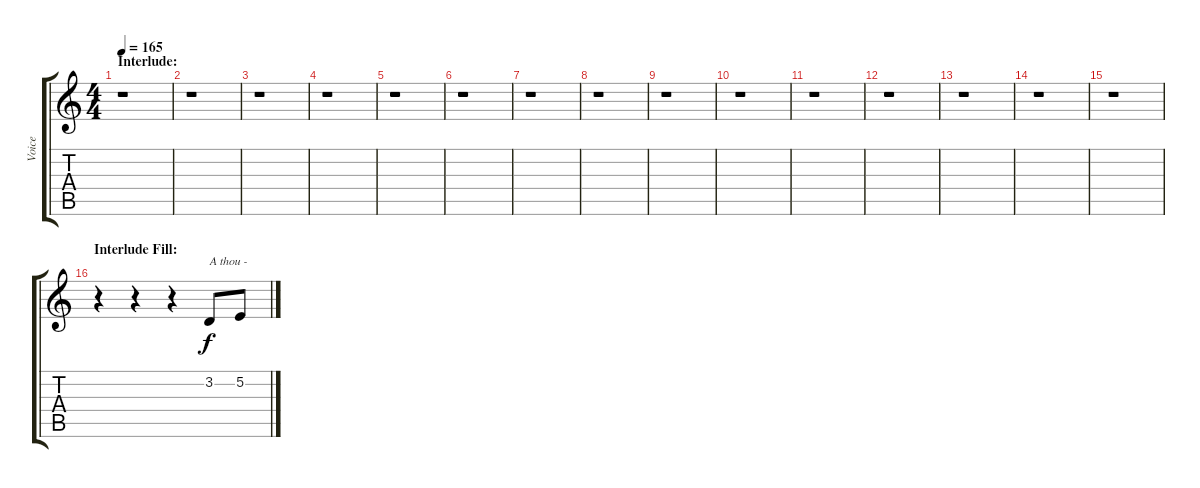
\track ("Voice" "Voice") {instrument violin}
\staff {score tabs}
\tuning (E4 B3 G3 D3 A2 E2) {hide}
\ts (4 4)
\section ("" "Interlude:")
\tempo 165
\clef g2
\ks c
r.1{dy f} |
r.1 |
r.1 |
r.1 |
r.1 |
r.1 |
r.1 |
r.1 |
r.1 |
r.1 |
r.1 |
r.1 |
r.1 |
r.1 |
r.1 |
\section ("" "Interlude Fill:")
r.4 r.4 r.4 3.2.8{txt "A thou - "} 5.2.8
